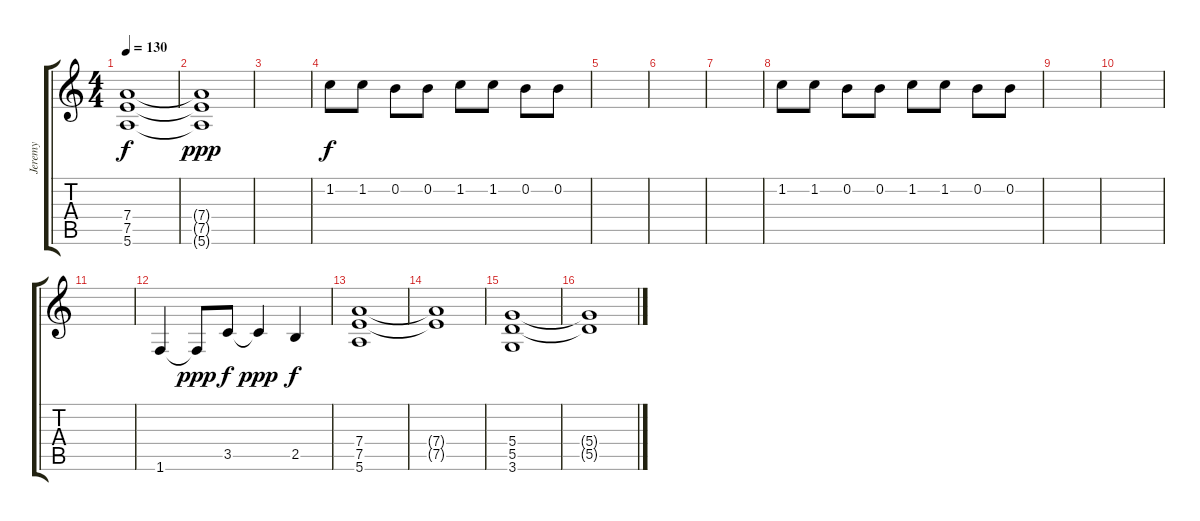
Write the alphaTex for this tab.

\track ("Jeremy" "Jeremy") {instrument distortionguitar}
\staff {score tabs}
\tuning (E4 B3 G3 D3 A2 E2) {hide}
\ts (4 4)
\tempo 130
\clef g2
\ks c
(7.4 7.5 5.6).1{dy f} |
(7.4{t} 7.5{t} 5.6{t}).1{dy ppp} |
|
1.2.8{dy f} 1.2.8 0.2.8 0.2.8 1.2.8 1.2.8 0.2.8 0.2.8 |
|
|
|
1.2.8 1.2.8 0.2.8 0.2.8 1.2.8 1.2.8 0.2.8 0.2.8 |
|
|
|
1.6.4 1.6{t}.8{dy ppp} 3.5.8{dy f} 3.5{t}.4{dy ppp} 2.5.4{dy f} |
(7.4 7.5 5.6).1 |
(7.4{t} 7.5{t}).1 |
(5.4 5.5 3.6).1 |
(5.4{t} 5.5{t}).1
